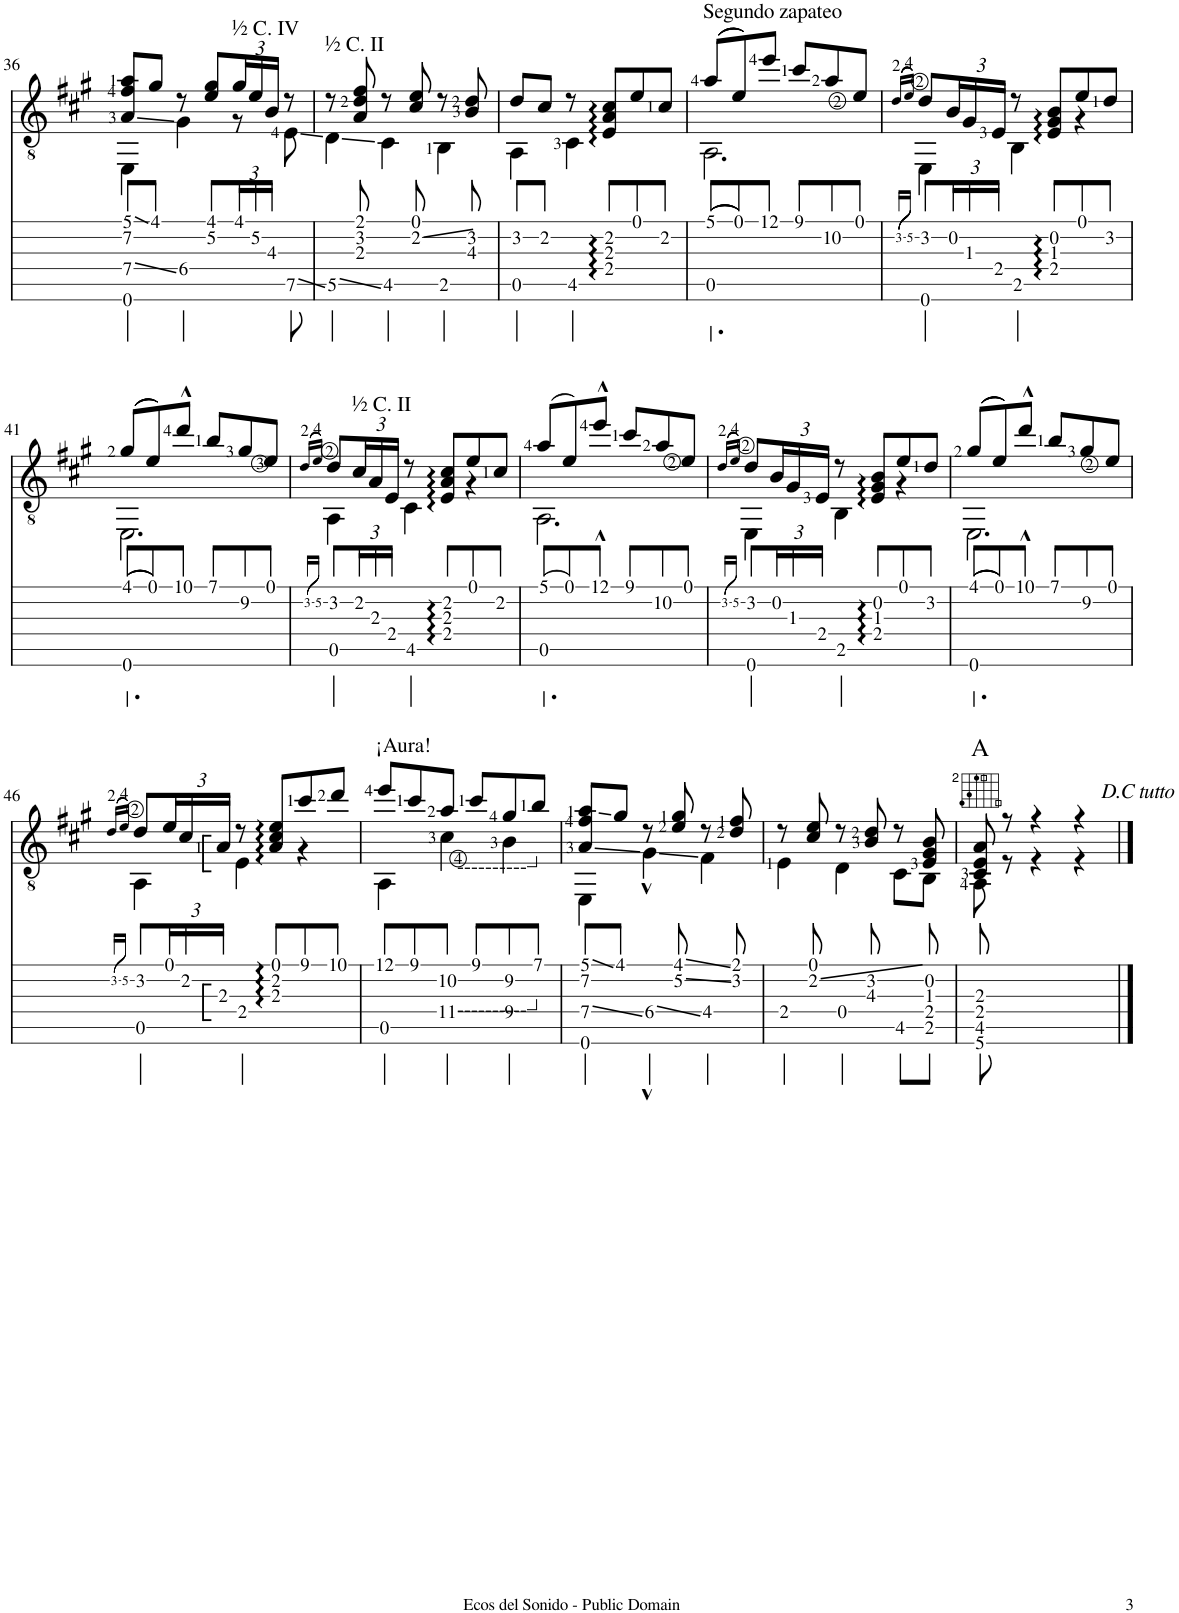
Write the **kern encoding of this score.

**kern	**kern	**harte
*part2	*part1	*part1
*staff2	*staff1	*
*I"Chitarra classica (Intavolatura)	*I"Guitar	*
!!LO:PB:g=z
*	*clefGv2	*
*k[f#c#g#]	*k[f#c#g#]	*
*M6/8	*M6/8	*
=36	=36	=36
*^	*^	*
8A/ 8f#/ 8a/L	4EE\	8A/ 8f#/ 8a/L	4EE\	.
8g#/J	.	8g#/J	.	.
8r	4G#\	8r	4G#\	.
8e/ 8g#/L	.	8e/ 8g#/L	.	.
*Xbrackettup	*	*Xbrackettup	*	*
!	!	!LO:TX:a:t=½ C. IV	!	!
24g#/L	8r	24g#/L	8r	.
24e/	.	24e/	.	.
24B/JJ	.	24B/JJ	.	.
8r	8E\	8r	8E\	.
=37	=37	=37	=37	=37
!	!	!LO:TX:a:t=½ C. II	!	!
8r	4D\	8r	4D\	.
8A/ 8d/ 8f#/	.	8A/ 8d/ 8f#/	.	.
8r	4C#\	8r	4C#\	.
8c#/ 8e/	.	8c#/ 8e/	.	.
8r	4BB\	8r	4BB\	.
8B/ 8d/	.	8B/ 8d/	.	.
=38	=38	=38	=38	=38
8d/L	4AA\	8d/L	4AA\	.
8c#/J	.	8c#/J	.	.
8r	4C#\	8r	4C#\	.
8E/ 8A/ 8c#/L	.	8E/ 8A/ 8c#/L	.	.
8e/	4ryy	8e/	4ryy	.
8c#/J	.	8c#/J	.	.
=39	=39	=39	=39	=39
!	!	!LO:TX:a:t=Segundo zapateo	!	!
(((8a/L	2.AA\	(((8a/L	2.AA\	.
8e/)))	.	8e/)))	.	.
8ee/J	.	8ee/J	.	.
8cc#/L	.	8cc#/L	.	.
8a/	.	8a/	.	.
8e/J	.	8e/J	.	.
=40	=40	=40	=40	=40
(((16qd/LL	.	(((16qd/LL	.	.
16qe/JJ)))	.	16qe/JJ)))	.	.
8d/L	4EE\	8d/L	4EE\	.
24B/L	.	24B/L	.	.
24G#/	.	24G#/	.	.
24E/JJ	.	24E/JJ	.	.
8r	4BB\	8r	4BB\	.
8E/ 8G#/ 8B/L	.	8E/ 8G#/ 8B/L	.	.
8e/	4r	8e/	4r	.
8d/J	.	8d/J	.	.
!!LO:LB:g=z	!!
=41	=41	=41	=41	=41
(((8g#/L	2.EE\	(((8g#/L	2.EE\	.
8e/)))	.	8e/)))	.	.
8dd/J	.	8dd^^/J	.	.
8b/L	.	8b/L	.	.
8g#/	.	8g#/	.	.
8e/J	.	8e/J	.	.
=42	=42	=42	=42	=42
((16qd/LL	.	((16qd/LL	.	.
16qe/JJ))	.	16qe/JJ))	.	.
8d/L	4AA\	8d/L	4AA\	.
!	!	!LO:TX:a:t=½ C. II	!	!
24c#/L	.	24c#/L	.	.
24A/	.	24A/	.	.
24E/JJ	.	24E/JJ	.	.
8r	4C#\	8r	4C#\	.
8E/ 8A/ 8c#/L	.	8E/ 8A/ 8c#/L	.	.
8e/	4r	8e/	4r	.
8c#/J	.	8c#/J	.	.
=43	=43	=43	=43	=43
(8a/L	2.AA\	(8a/L	2.AA\	.
8e/)	.	8e/)	.	.
8ee^^/J	.	8ee^^/J	.	.
8cc#/L	.	8cc#/L	.	.
8a/	.	8a/	.	.
8e/J	.	8e/J	.	.
=44	=44	=44	=44	=44
((16qd/LL	.	((16qd/LL	.	.
16qe/JJ))	.	16qe/JJ))	.	.
8d/L	4EE\	8d/L	4EE\	.
24B/L	.	24B/L	.	.
24G#/	.	24G#/	.	.
24E/JJ	.	24E/JJ	.	.
8r	4BB\	8r	4BB\	.
8E/ 8G#/ 8B/L	.	8E/ 8G#/ 8B/L	.	.
8e/	4r	8e/	4r	.
8d/J	.	8d/J	.	.
=45	=45	=45	=45	=45
(((8g#/L	2.EE\	(((8g#/L	2.EE\	.
8e/)))	.	8e/)))	.	.
8dd^^/J	.	8dd^^/J	.	.
8b/L	.	8b/L	.	.
8g#/	.	8g#/	.	.
8e/J	.	8e/J	.	.
!!LO:LB:g=z	!!
=46	=46	=46	=46	=46
((16qd/LL	.	((16qd/LL	.	.
16qe/JJ))	.	16qe/JJ))	.	.
8d/L	4AA\	8d/L	4AA\	.
24e/L	.	24e/L	.	.
24c#/	.	24c#/	.	.
24A/JJ	.	24A/JJ	.	.
8r	4E\	8r	4E\	.
8A/ 8c#/ 8e/L	.	8A/ 8c#/ 8e/L	.	.
8cc#/	4r	8cc#/	4r	.
8dd/J	.	8dd/J	.	.
=47	=47	=47	=47	=47
!	!	!LO:TX:a:t=¡Aura!	!	!
8ee/L	4AA\	8ee/L	4AA\	.
8cc#/	.	8cc#/	.	.
!	!	!LO:TX:a:t=----------┘	!	!
!LO:TX:a:t=----------┘	!	!	!	!
8a/J	4c#\	8a/J	4c#\	.
8cc#/L	.	8cc#/L	.	.
8g#/	4B\	8g#/	4B\	.
8b/J	.	8b/J	.	.
=48	=48	=48	=48	=48
8A/ 8f#/ 8a/L	4EE\	8A/ 8f#/ 8a/L	4EE\	.
8g#/J	.	8g#/J	.	.
8r	4G#^^\	8r	4G#^^\	.
8e/ 8g#/	.	8e/ 8g#/	.	.
8r	4F#\	8r	4F#\	.
8d/ 8f#/	.	8d/ 8f#/	.	.
=49	=49	=49	=49	=49
8r	4E\	8r	4E\	.
8c#/ 8e/	.	8c#/ 8e/	.	.
8r	4D\	8r	4D\	.
8B/ 8d/	.	8B/ 8d/	.	.
8r	8C#\L	8r	8C#\L	.
8E/ 8G#/ 8B/	8BB\J	8E/ 8G#/ 8B/	8BB\J	.
=50	=50	=50	=50	=50
8C#/ 8E/ 8A/	8AA\	8C#/ 8E/ 8A/	8AA\	A:maj
!	!	!LO:TX:a:i:t=D.C tutto	!	!
8r	8r	8r	8r	.
4r	4r	4r	4r	.
4r	4r	4r	4r	.
*v	*v	*	*	*
*	*v	*v	*
==	==	==
*-	*-	*-
